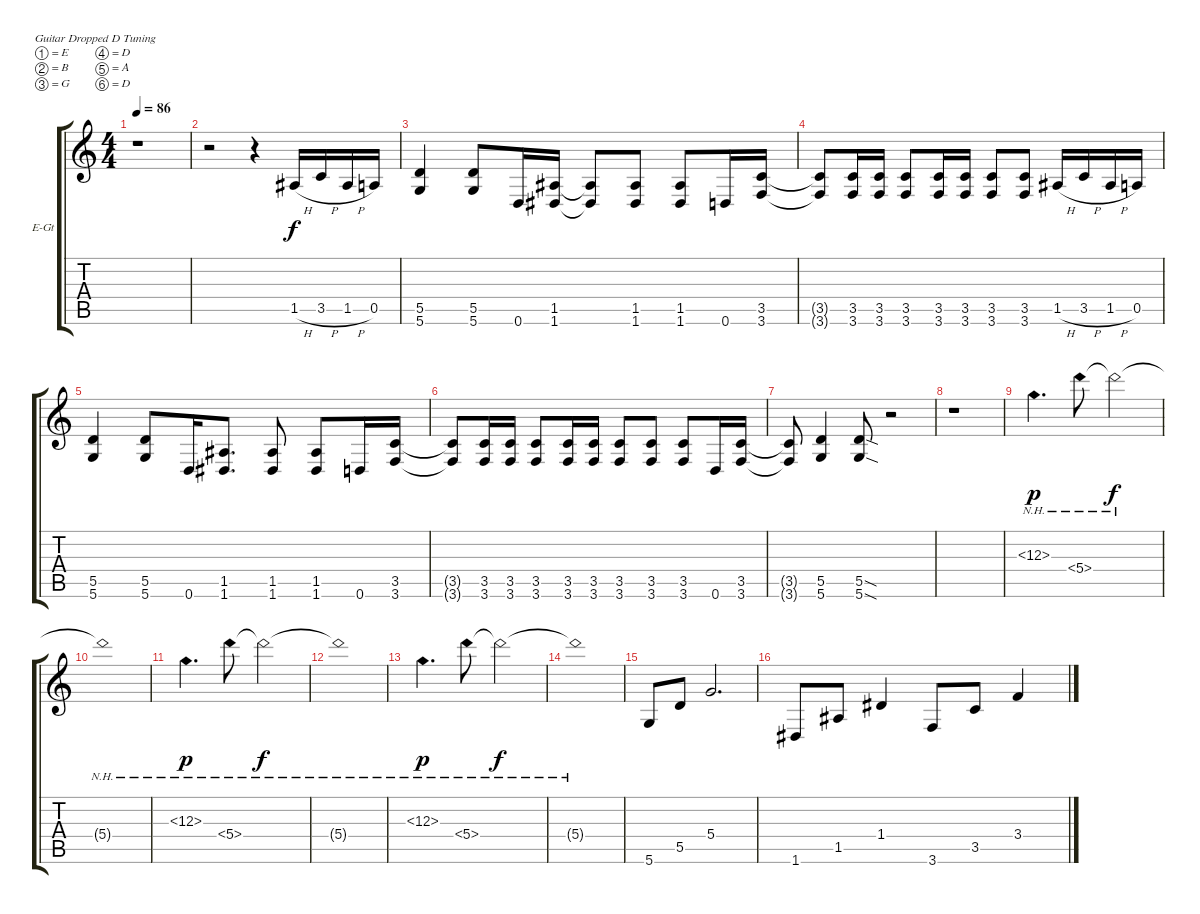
\defaultSystemsLayout 4
\bracketExtendMode groupsimilarinstruments
\firstSystemTrackNameOrientation horizontal
\otherSystemsTrackNameOrientation horizontal
\track ("John LeCompt (Rhythm Guitar)" "E-Gt") {instrument distortionguitar}
\staff {score tabs}
\tuning (E4 B3 G3 D3 A2 D2)
\ts (4 4)
\tempo 86
\clef g2
\ks c
r.1{dy f instrument distortionguitar} |
r.2 r.4 1.5{h}.16 3.5{h}.16 1.5{h}.16 0.5.16 |
(5.5 5.6).4 (5.5 5.6).8 0.6.16 (1.5 1.6).16 (1.5{t} 1.6{t}).8 (1.5 1.6).8 (1.5 1.6).8 0.6.16 (3.5 3.6).16 |
(3.5{t} 3.6{t}).8 (3.5 3.6).16 (3.5 3.6).16 (3.5 3.6).8 (3.5 3.6).16 (3.5 3.6).16 (3.5 3.6).8 (3.5 3.6).8 1.5{h}.16 3.5{h}.16 1.5{h}.16 0.5.16 |
(5.5 5.6).4 (5.5 5.6).8 0.6.16 (1.5 1.6).8{d} (1.5 1.6).8 (1.5 1.6).8 0.6.16 (3.5 3.6).16 |
(3.5{t} 3.6{t}).8 (3.5 3.6).16 (3.5 3.6).16 (3.5 3.6).8 (3.5 3.6).16 (3.5 3.6).16 (3.5 3.6).8 (3.5 3.6).8 (3.5 3.6).8 0.6.16 (3.5 3.6).16 |
(3.5{t} 3.6{t}).8 (5.5 5.6).4 (5.5{sod} 5.6{sod}).8 r.2 |
r.1 |
12.3{nh}.4{d dy p} 5.4{nh}.8 5.4{nh t}.2{dy f} |
5.4{nh t}.1 |
12.3{nh}.4{d dy p} 5.4{nh}.8 5.4{nh t}.2{dy f} |
5.4{nh t}.1 |
12.3{nh}.4{d dy p} 5.4{nh}.8 5.4{nh t}.2{dy f} |
5.4{nh t}.1 |
5.6.8 5.5.8 5.4.2{d} |
1.6.8 1.5.8 1.4.4 3.6.8 3.5.8 3.4.4
